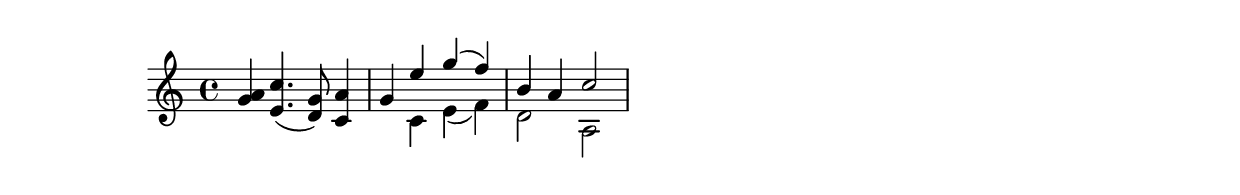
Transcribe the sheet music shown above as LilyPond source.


\version "2.10.0"

\header { texidoc = "

You can combine two parts on the same staff using the part
combiner. For vocal scores (hymns), there is no need to add solo/a2
texts, so they should be switched off.

" }

\score{
	\context Staff <<
		\time 4/4
		\partcombine 
			\relative c'' {
				a4 c4.(g8) a4 |
				g4 e' g(f) | 
				b, a c2
			}
			\relative c'' {
				g4 e4.(d8) c4 |
				g'4 c, e(f) |
				d2 a
			}
	>>
	\layout{
		line-width=140.\mm
		\context {
			\Voice
			printPartCombineTexts = ##f
		}
	}
}


